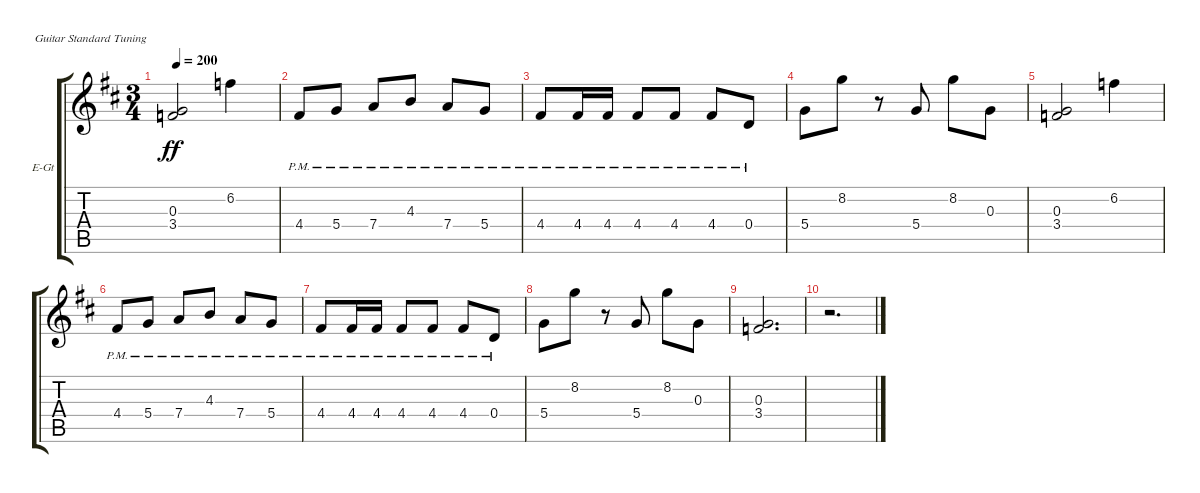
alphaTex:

\defaultSystemsLayout 4
\bracketExtendMode groupsimilarinstruments
\firstSystemTrackNameOrientation horizontal
\otherSystemsTrackNameOrientation horizontal
\track ("Electric Guitar" "E-Gt") {instrument electricguitarclean}
\staff {score tabs}
\tuning (E4 B3 G3 D3 A2 E2)
\ts (3 4)
\tempo 200
\clef g2
\scale
0.333333
\ks d
(3.4 0.3).2{dy ff} 6.2.4 |
\scale
0.333333 4.4{pm}.8 5.4{pm}.8 7.4{pm}.8 4.3{pm}.8 7.4{pm}.8 5.4{pm}.8 |
\scale
0.333333 4.4{pm}.8 4.4{pm}.16 4.4{pm}.16 4.4{pm}.8 4.4{pm}.8 4.4{pm}.8 0.4{pm}.8 |
\scale
0.333333 5.4.8 8.2.8 r.8 5.4.8 8.2.8 0.3.8 |
\scale
0.333333 (3.4 0.3).2 6.2.4 |
\scale
0.333333 4.4{pm}.8 5.4{pm}.8 7.4{pm}.8 4.3{pm}.8 7.4{pm}.8 5.4{pm}.8 |
\scale
0.333333 4.4{pm}.8 4.4{pm}.16 4.4{pm}.16 4.4{pm}.8 4.4{pm}.8 4.4{pm}.8 0.4{pm}.8 |
\scale
0.333333 5.4.8 8.2.8 r.8 5.4.8 8.2.8 0.3.8 |
\scale
0.333333 (3.4 0.3).2{d} |
\scale
0.333333 r.2{d} |
\scale
0.333333 |
\scale
0.333333 |
\scale
0.333333 |
\scale
0.333333 |
\scale
0.333333 |
\scale
0.333333
